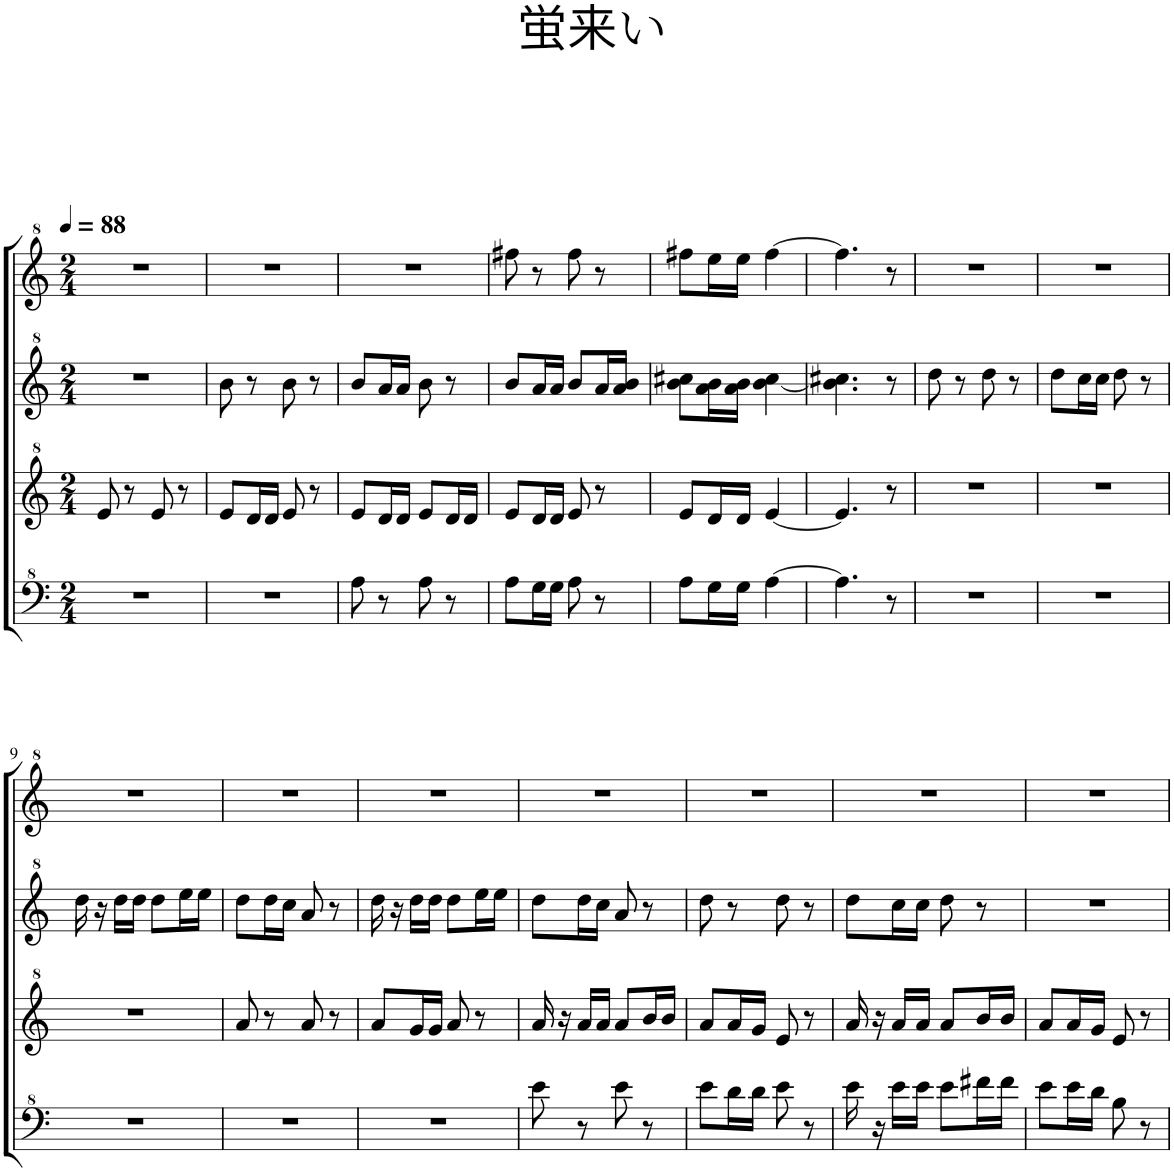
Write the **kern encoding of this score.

**kern	**kern	**kern	**kern
*part1	*part1	*part1	*part1
*staff4	*staff3	*staff2	*staff1
*I"Model III	*	*	*
*clefF^4	*clefG^2	*clefG^2	*clefG^2
*k[]	*k[]	*k[]	*k[]
*M2/4	*M2/4	*M2/4	*M2/4
*MM88	*MM88	*MM88	*MM88
=1	=1	=1	=1
2r	8ee/	2r	2r
.	8r	.	.
.	8ee/	.	.
.	8r	.	.
=2	=2	=2	=2
2r	8ee/L	8bb\	2r
.	16dd/L	8r	.
.	16dd/JJ	.	.
.	8ee/	8bb\	.
.	8r	8r	.
=3	=3	=3	=3
8a\	8ee/L	8bb/L	2r
8r	16dd/L	16aa/L	.
.	16dd/JJ	16aa/JJ	.
8a\	8ee/L	8bb\	.
8r	16dd/L	8r	.
.	16dd/JJ	.	.
=4	=4	=4	=4
8a\L	8ee/L	8bb/L	8fff#X\
16g\L	16dd/L	16aa/L	8r
16g\JJ	16dd/JJ	16aa/JJ	.
8a\	8ee/	8bb/L	8fff#\
8r	8r	16aa/L	8r
.	.	16aa/ 16bb/JJ	.
=5	=5	=5	=5
8a\L	8ee/L	8bb\ 8ccc#X\L	8fff#X\L
16g\L	16dd/L	16aa\ 16bb\L	16eee\L
16g\JJ	16dd/JJ	16aa\ 16bb\JJ	16eee\JJ
[4a\	[4ee/	[4bb\ 4ccc#\	[4fff#\
=6	=6	=6	=6
4.a\]	4.ee/]	4.bb\] 4.ccc#X\	4.fff#\]
8r	8r	8r	8r
=7	=7	=7	=7
2r	2r	8ddd\	2r
.	.	8r	.
.	.	8ddd\	.
.	.	8r	.
=8	=8	=8	=8
2r	2r	8ddd\L	2r
.	.	16ccc\L	.
.	.	16ccc\JJ	.
.	.	8ddd\	.
.	.	8r	.
!!LO:LB:g=z
=9	=9	=9	=9
2r	2r	16ddd\	2r
.	.	16r	.
.	.	16ddd\LL	.
.	.	16ddd\JJ	.
.	.	8ddd\L	.
.	.	16eee\L	.
.	.	16eee\JJ	.
=10	=10	=10	=10
2r	8aa/	8ddd\L	2r
.	8r	16ddd\L	.
.	.	16ccc\JJ	.
.	8aa/	8aa/	.
.	8r	8r	.
=11	=11	=11	=11
2r	8aa/L	16ddd\	2r
.	.	16r	.
.	16gg/L	16ddd\LL	.
.	16gg/JJ	16ddd\JJ	.
.	8aa/	8ddd\L	.
.	8r	16eee\L	.
.	.	16eee\JJ	.
=12	=12	=12	=12
8ee\	16aa/	8ddd\L	2r
.	16r	.	.
8r	16aa/LL	16ddd\L	.
.	16aa/JJ	16ccc\JJ	.
8ee\	8aa/L	8aa/	.
8r	16bb/L	8r	.
.	16bb/JJ	.	.
=13	=13	=13	=13
8ee\L	8aa/L	8ddd\	2r
16dd\L	16aa/L	8r	.
16dd\JJ	16gg/JJ	.	.
8ee\	8ee/	8ddd\	.
8r	8r	8r	.
=14	=14	=14	=14
16ee\	16aa/	8ddd\L	2r
16r	16r	.	.
16ee\LL	16aa/LL	16ccc\L	.
16ee\JJ	16aa/JJ	16ccc\JJ	.
8ee\L	8aa/L	8ddd\	.
16ff#X\L	16bb/L	8r	.
16ff#\JJ	16bb/JJ	.	.
=15	=15	=15	=15
8ee\L	8aa/L	2r	2r
16ee\L	16aa/L	.	.
16dd\JJ	16gg/JJ	.	.
8b\	8ee/	.	.
8r	8r	.	.
=	=	=	=
*-	*-	*-	*-
